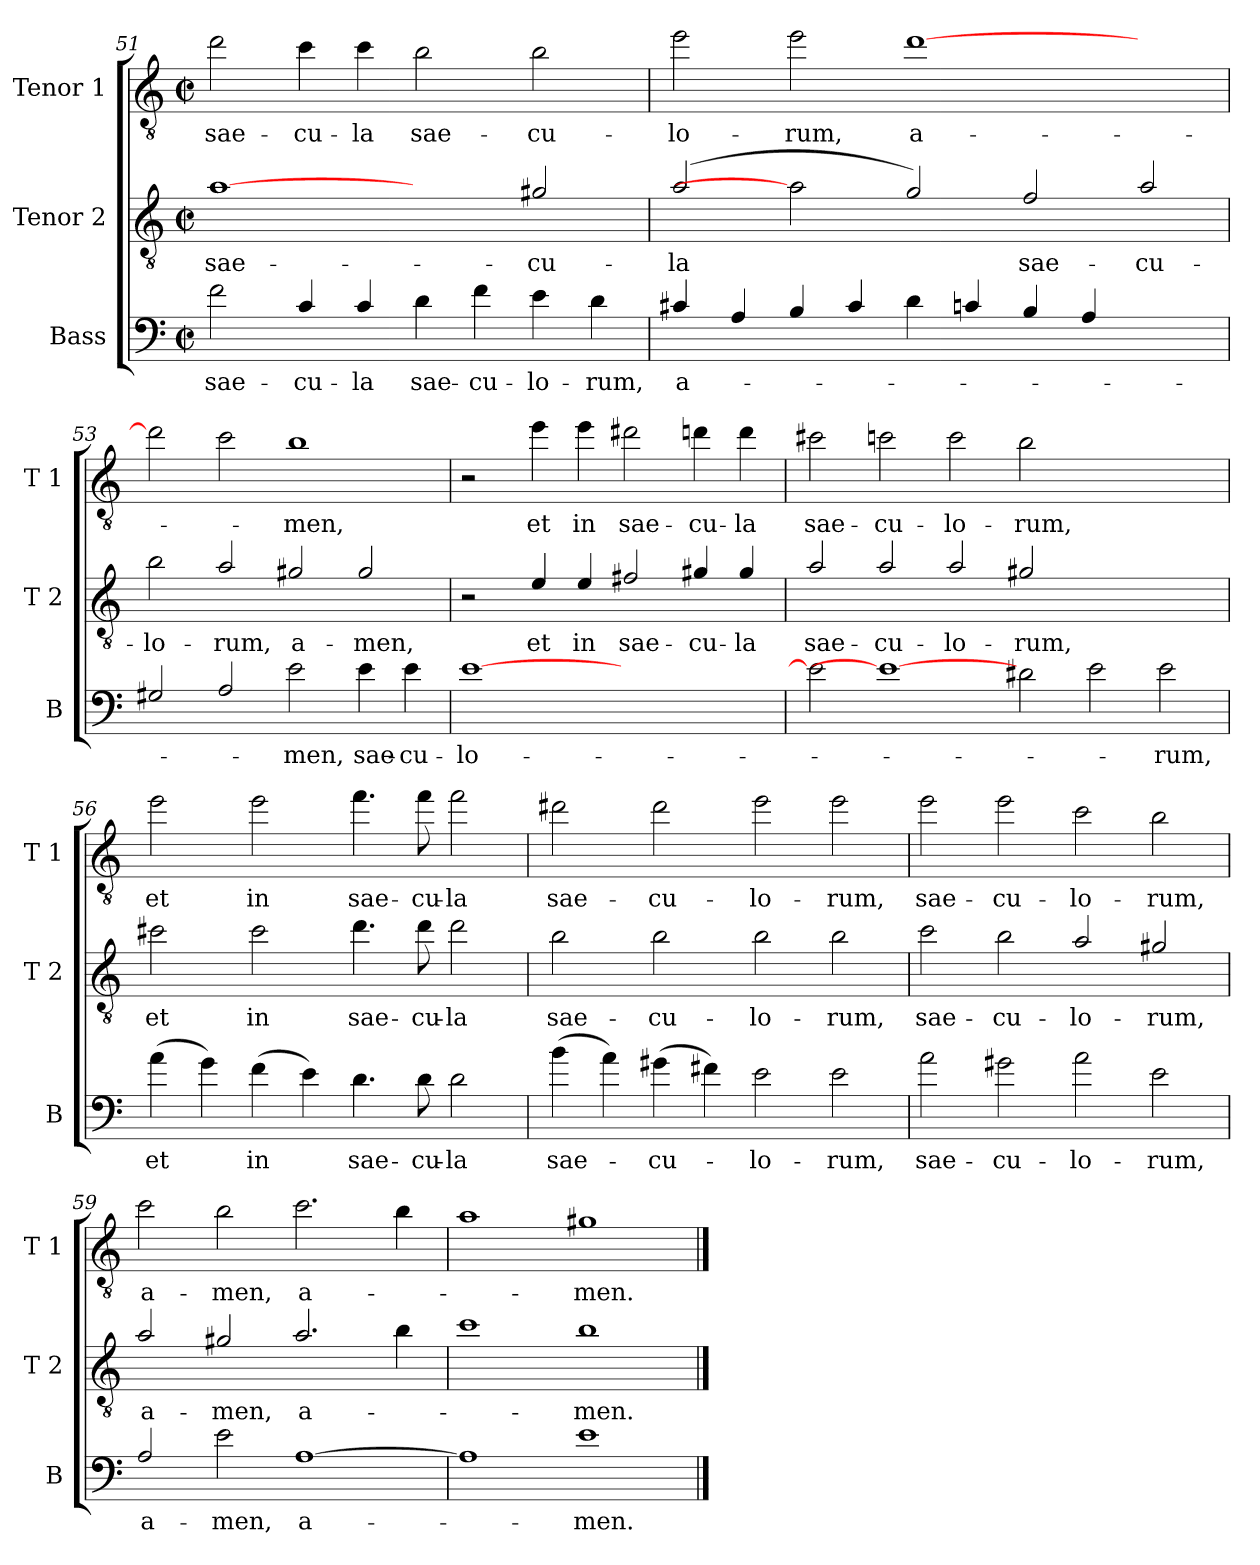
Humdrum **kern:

**kern	**text	**kern	**text	**kern	**text
*part3	*part3	*part2	*part2	*part1	*part1
*staff3	*staff3	*staff2	*staff2	*staff1	*staff1
*I"Bass	*	*I"Tenor 2	*	*I"Tenor 1	*
*I'B	*	*I'T 2	*	*I'T 1	*
*clefF4	*	*clefGv2	*	*clefGv2	*
*ITrd7c12	*	*ITrd7c12	*	*ITrd7c12	*
*k[]	*	*k[]	*	*k[]	*
*C:	*	*C:	*	*C:	*
*M2/2	*	*M2/2	*	*M2/2	*
*met(c|)	*	*met(c|)	*	*met(c|)	*
=51	=51	=51	=51	=51	=51
!	!LO:LY:b	!	!LO:LY:b	!	!LO:LY:b
2F\	sae-	[1A	sae-	2d\	sae-
!	!LO:LY:b	!	!	!	!LO:LY:b
4C/	-cu-	.	.	4c\	-cu-
!	!LO:LY:b	!	!	!	!LO:LY:b
4C/	-la	.	.	4c\	-la
!	!LO:LY:b	!	!	!	!LO:LY:b
4D\	sae-	2ryy	.	2B\	sae-
!	!LO:LY:b	!	!	!	!
4F\	-cu-	.	.	.	.
!	!LO:LY:b	!	!LO:LY:b	!	!LO:LY:b
4E\	-lo-	2G#X/	-cu-	2B\	-cu-
!	!LO:LY:b	!	!	!	!
4D\	-rum,	.	.	.	.
=52	=52	=52	=52	=52	=52
!	!LO:LY:b	!	!LO:LY:b	!	!LO:LY:b
4C#X/	a-	(<2A/	-la	2e\	-lo-
4AA/	.	.	.	.	.
!	!	!	!	!	!LO:LY:b
4BB/	.	2A]	.	2e\	-rum,
4C#/	.	.	.	.	.
!	!	!	!	!	!LO:LY:b
4D\	.	2G/)	.	[1d	a-
4Cn/	.	.	.	.	.
!	!	!	!LO:LY:b	!	!
4BB/	.	2F/	sae-	.	.
4AA/	.	.	.	.	.
!	!	!	!LO:LY:b	!	!
2ryy	.	2A/	-cu-	2ryy	.
=53	=53	=53	=53	=53	=53
!	!	!	!LO:LY:b	!	!
2GG#X/	.	2B\	-lo-	2d\]	.
!	!	!	!LO:LY:b	!	!
2AA/	.	2A/	-rum,	2c\	.
!	!LO:LY:b	!	!LO:LY:b	!	!LO:LY:b
2E\	-men,	2G#X/	a-	1B	-men,
!	!LO:LY:b	!	!LO:LY:b	!	!
4E\	sae-	2G#/	-men,	.	.
!	!LO:LY:b	!	!	!	!
4E\	-cu-	.	.	.	.
=54	=54	=54	=54	=54	=54
!	!LO:LY:b	!	!	!	!
[1E	-lo-	2r	.	2r	.
!	!	!	!LO:LY:b	!	!LO:LY:b
.	.	4E/	et	4e\	et
!	!	!	!LO:LY:b	!	!LO:LY:b
.	.	4E/	in	4e\	in
!	!	!	!LO:LY:b	!	!LO:LY:b
1ryy	.	2F#X/	sae-	2d#X\	sae-
!	!	!	!LO:LY:b	!	!LO:LY:b
.	.	4G#X/	-cu-	4dn\	-cu-
!	!	!	!LO:LY:b	!	!LO:LY:b
.	.	4G#/	-la	4d\	-la
!!LO:LB:g=z
=55	=55	=55	=55	=55	=55
!	!	!	!LO:LY:b	!	!LO:LY:b
2E\]	.	2A/	sae-	2c#X\	sae-
!	!	!	!LO:LY:b	!	!LO:LY:b
1E_	.	2A/	-cu-	2cn\	-cu-
!	!	!	!LO:LY:b	!	!LO:LY:b
.	.	2A/	-lo-	2c\	-lo-
!	!	!	!LO:LY:b	!	!LO:LY:b
2D#X\	.	2G#X/	-rum,	2B\	-rum,
2E\	.	1ryy	.	1ryy	.
!	!LO:LY:b	!	!	!	!
2E\	-rum,	.	.	.	.
=56	=56	=56	=56	=56	=56
!	!LO:LY:b	!	!LO:LY:b	!	!LO:LY:b
(>4A\	et	2c#X\	et	2e\	et
4G\)	.	.	.	.	.
!	!LO:LY:b	!	!LO:LY:b	!	!LO:LY:b
(>4F\	in	2c#\	in	2e\	in
4E\)	.	.	.	.	.
!	!LO:LY:b	!	!LO:LY:b	!	!LO:LY:b
4.D\	sae-	4.d\	sae-	4.f\	sae-
!	!LO:LY:b	!	!LO:LY:b	!	!LO:LY:b
8D\	-cu-	8d\	-cu-	8f\	-cu-
!	!LO:LY:b	!	!LO:LY:b	!	!LO:LY:b
2D\	-la	2d\	-la	2f\	-la
=57	=57	=57	=57	=57	=57
!	!LO:LY:b	!	!LO:LY:b	!	!LO:LY:b
(>4B\	sae-	2B\	sae-	2d#X\	sae-
4A\)	.	.	.	.	.
!	!LO:LY:b	!	!LO:LY:b	!	!LO:LY:b
(>4G#X\	-cu-	2B\	-cu-	2d#\	-cu-
4F#X\)	.	.	.	.	.
!	!LO:LY:b	!	!LO:LY:b	!	!LO:LY:b
2E\	-lo-	2B\	-lo-	2e\	-lo-
!	!LO:LY:b	!	!LO:LY:b	!	!LO:LY:b
2E\	-rum,	2B\	-rum,	2e\	-rum,
=58	=58	=58	=58	=58	=58
!	!LO:LY:b	!	!LO:LY:b	!	!LO:LY:b
2A\	sae-	2c\	sae-	2e\	sae-
!	!LO:LY:b	!	!LO:LY:b	!	!LO:LY:b
2G#X\	-cu-	2B\	-cu-	2e\	-cu-
!	!LO:LY:b	!	!LO:LY:b	!	!LO:LY:b
2A\	-lo-	2A/	-lo-	2c\	-lo-
!	!LO:LY:b	!	!LO:LY:b	!	!LO:LY:b
2E\	-rum,	2G#X/	-rum,	2B\	-rum,
=59	=59	=59	=59	=59	=59
!	!LO:LY:b	!	!LO:LY:b	!	!LO:LY:b
2AA/	a-	2A/	a-	2c\	a-
!	!LO:LY:b	!	!LO:LY:b	!	!LO:LY:b
2E\	-men,	2G#X/	-men,	2B\	-men,
!	!LO:LY:b	!	!LO:LY:b	!	!LO:LY:b
[1AA	a-	2.A/	a-	2.c\	a-
.	.	4B\	.	4B\	.
=60	=60	=60	=60	=60	=60
1AA]	.	1c	.	1A	.
!	!LO:LY:b	!	!LO:LY:b	!	!LO:LY:b
1E	-men.	1B	-men.	1G#X	-men.
==	==	==	==	==	==
*-	*-	*-	*-	*-	*-
